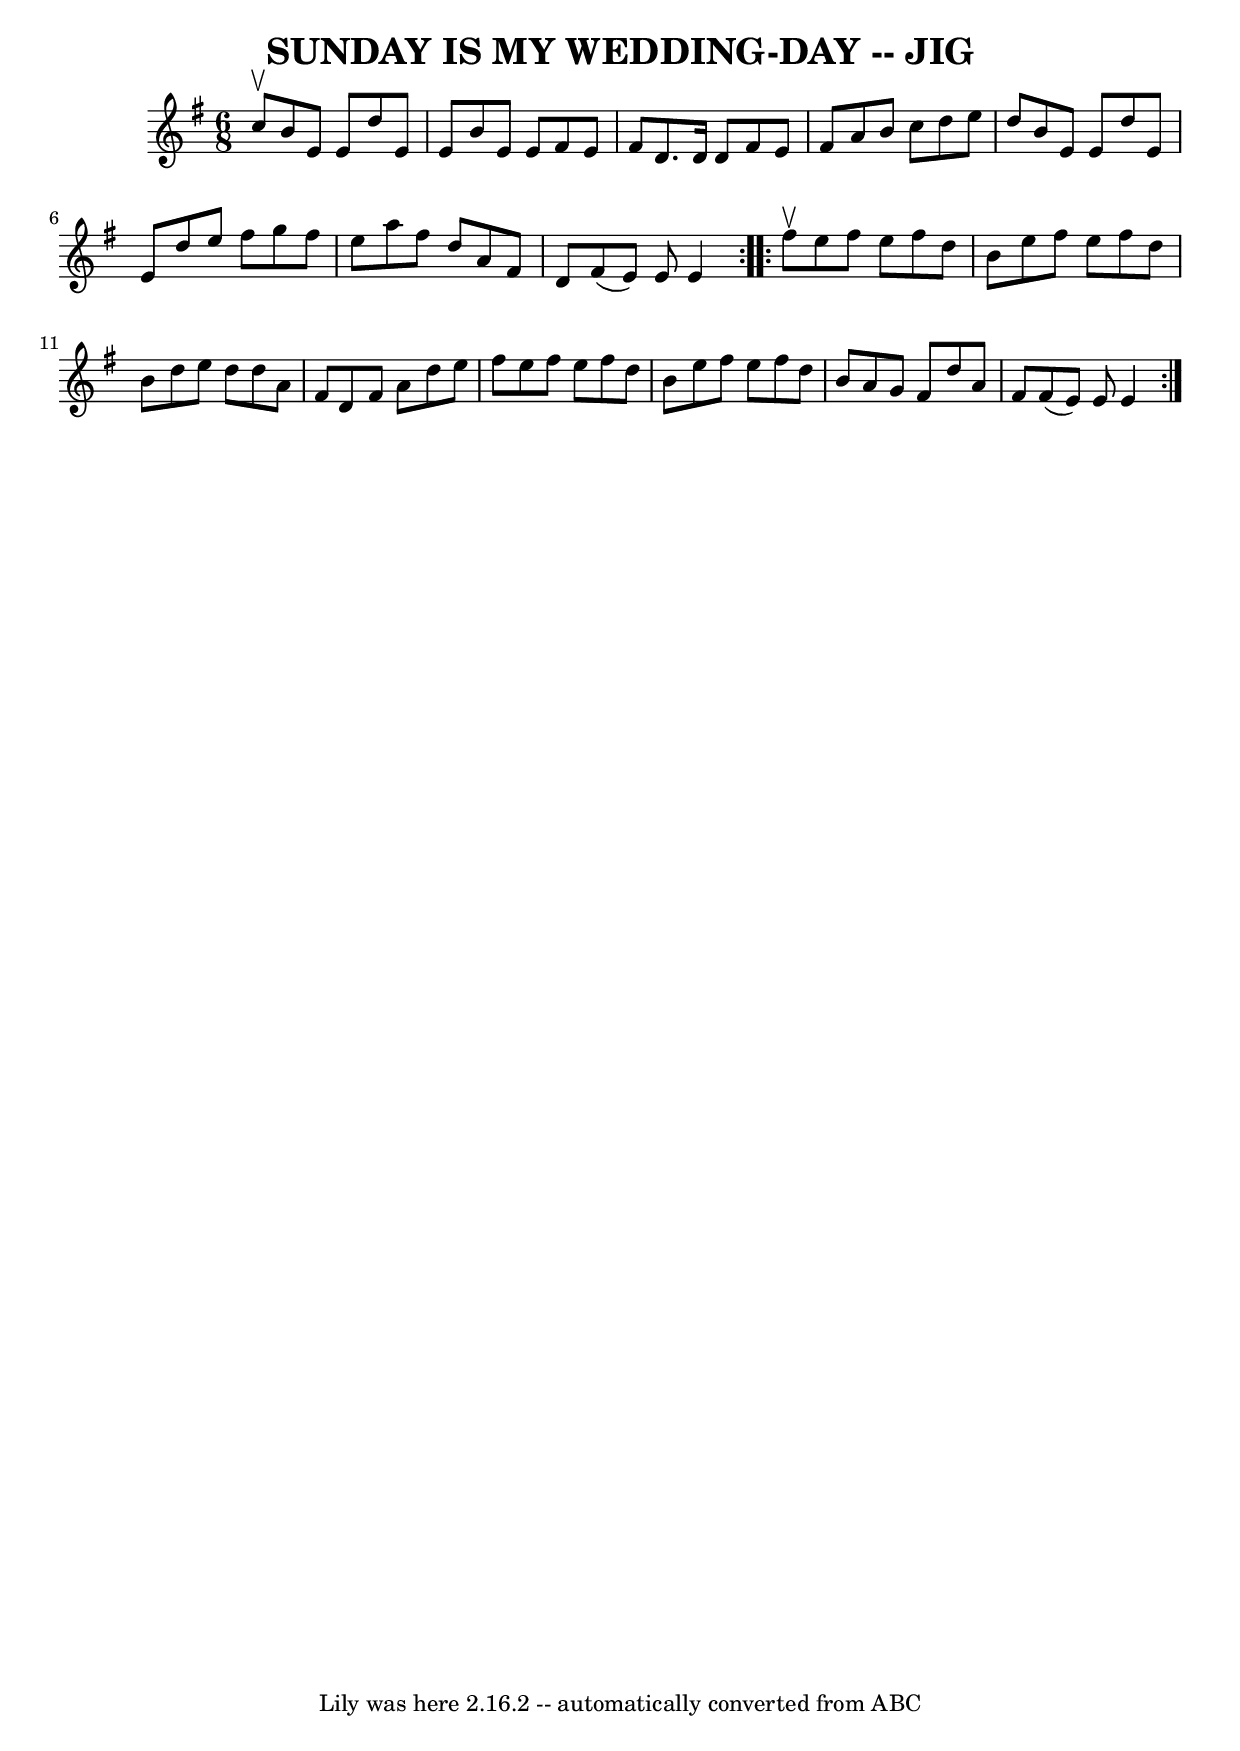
\version "2.16.2"
\include "Mammoth.ily"
\header {
  %% book = "Ryan's Mammoth Collection of Fiddle Tunes"
  crossRefNumber = "1"
  footnotes = ""
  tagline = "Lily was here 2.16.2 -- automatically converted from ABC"
  title = "SUNDAY IS MY WEDDING-DAY -- JIG"

}
voicedefault =  {



  \repeat volta 2 {

    \time 6/8 
    \key e \minor
    c''8^\upbow       |
    b'8 e'8 e'8    
    d''8 e'8 e'8    |
    b'8 e'8 e'8 fis'8 e'8 fis'8    
    |
    d'8. d'16 d'8 fis'8 e'8 fis'8    |
    a'8    
    b'8 c''8 d''8 e''8 d''8    |
    |
    b'8 e'8    
    e'8 d''8 e'8 e'8    |
    d''8 e''8 fis''8 g''8    
    fis''8 e''8    |
    a''8 fis''8 d''8 a'8 fis'8 d'8    
    |
    fis'8 (e'8) e'8 e'4    
  }     
  \repeat volta 2 {
    fis''8^\upbow       |
    e''8 fis''8 e''8 fis''8 d''8 b'8    
    |
    e''8 fis''8 e''8 fis''8 d''8 b'8    |
    d''8   
    e''8 d''8 d''8 a'8 fis'8    |
    d'8 fis'8 a'8 d''8 
    e''8 fis''8    |
    |
    e''8 fis''8 e''8 fis''8   
    d''8 b'8    |
    e''8 fis''8 e''8 fis''8 d''8 b'8    
    |
    a'8 g'8 fis'8 d''8 a'8 fis'8    |
    fis'8 (
    e'8) e'8 e'4    
  }   

}

\score{
  <<

    \context Staff="default"
    {
      \voicedefault 
      
    }

  >>
  \layout {
    
  }
  \midi {
  }

}
